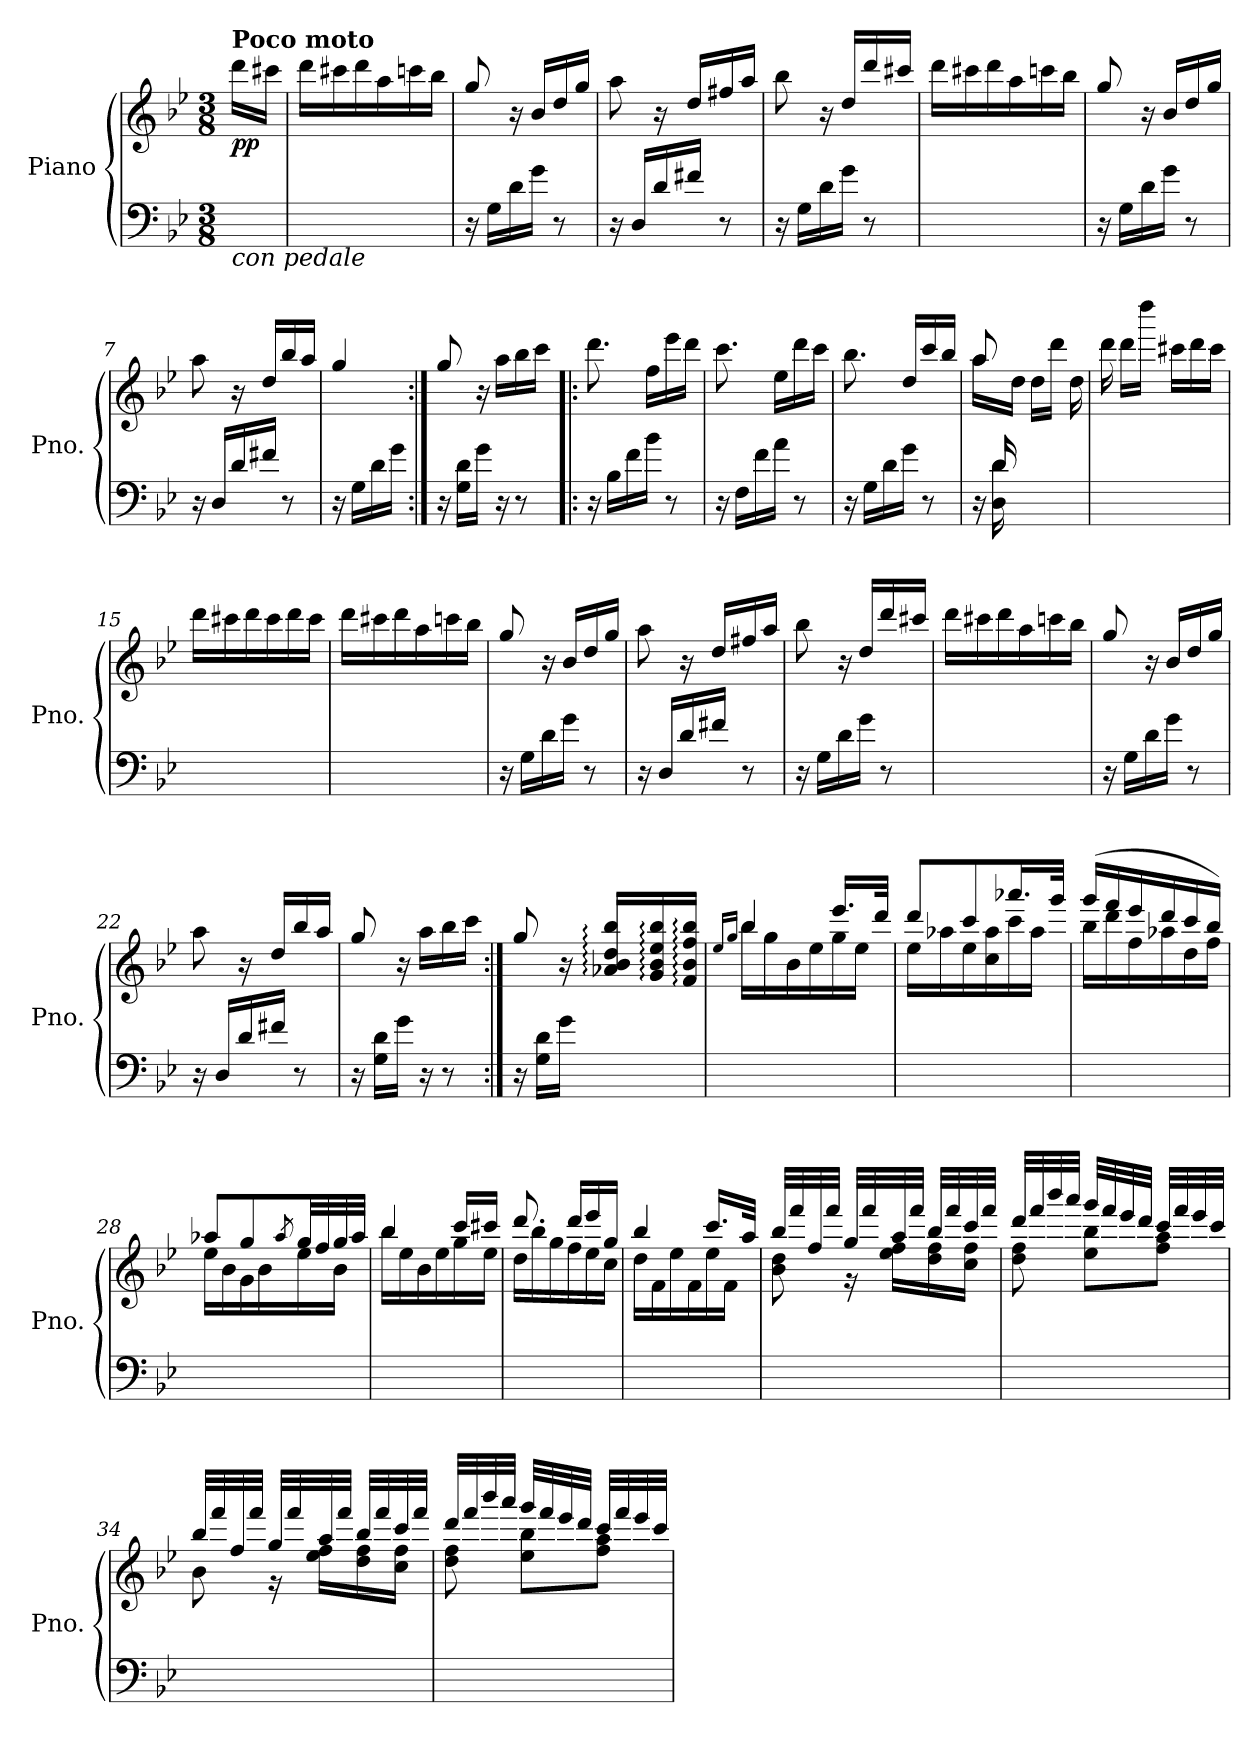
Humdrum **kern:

**kern	**kern	**dynam
*part1	*part1	*part1
*staff2	*staff1	*staff1/2
*I"Piano	*	*
*I'Pno.	*	*
*clefF4	*clefG2	*
*k[b-e-]	*k[b-e-]	*
*M3/8	*M3/8	*
=	=	=
!	!LO:TX:a:B:t=Poco moto	!
!LO:TX:b:i:t=con pedale	!	!
!	!	!LO:DY:b
8ryy	16ddd\LL	pp
.	16ccc#X\JJ	.
=1	=1	=1
4.ryy	16ddd\LL	.
.	16ccc#X\	.
.	16ddd\	.
.	16aa\	.
.	16cccn\	.
.	16bb-\JJ	.
=2	=2	=2
16r	8gg/	.
16G\LL	.	.
16d\	16r	.
16g\JJ	16b-/LL	.
8r	16dd/	.
.	16gg/JJ	.
=3	=3	=3
16r	8aa\	.
16D/LL	.	.
16d/	16r	.
16f#X/JJ	16dd/LL	.
8r	16ff#X/	.
.	16aa/JJ	.
=4	=4	=4
16r	8bb-\	.
16G\LL	.	.
16d\	16r	.
16g\JJ	16dd/LL	.
8r	16ddd/	.
.	16ccc#X/JJ	.
=5	=5	=5
4.ryy	16ddd\LL	.
.	16ccc#X\	.
.	16ddd\	.
.	16aa\	.
.	16cccn\	.
.	16bb-\JJ	.
!!LO:LB:g=z
=6	=6	=6
16r	8gg/	.
16G\LL	.	.
16d\	16r	.
16g\JJ	16b-/LL	.
8r	16dd/	.
.	16gg/JJ	.
!!LO:LB:g=z
=7	=7	=7
16r	8aa\	.
16D/LL	.	.
16d/	16r	.
16f#X/JJ	16dd/LL	.
8r	16bb-/	.
.	16aa/JJ	.
=8	=8	=8
16r	4gg/	.
16G\LL	.	.
16d\	.	.
16g\JJ	.	.
=9:|!	=9:|!	=9:|!
16r	8gg/	.
16G\ 16d\LL	.	.
16g\JJ	16r	.
16r	16aa\LL	.
8r	16bb-\	.
.	16ccc\JJ	.
=10!|:	=10!|:	=10!|:
16r	8.ddd\	.
16B-\LL	.	.
16f\	.	.
16b-\JJ	16ff\LL	.
8r	16eee-\	.
.	16ddd\JJ	.
=11	=11	=11
16r	8.ccc\	.
16F\LL	.	.
16f\	.	.
16a\JJ	16ee-\LL	.
8r	16ddd\	.
.	16ccc\JJ	.
=12	=12	=12
16r	8.bb-\	.
16G\LL	.	.
16d\	.	.
16g\JJ	16dd/LL	.
8r	16ccc/	.
.	16bb-/JJ	.
=13	=13	=13
*^	*^	*
16ryy	16r	8aa/	16aa\LL	.
16d/	16D\ 16d\	.	16ryy	.
4ryy	16ryy	16ryy	16dd\JJ	.
.	16ryy	16ryy	16dd\LL	.
.	8ryy	8ryy	16ddd\JJ	.
.	.	.	16dd\	.
*v	*v	*	*	*
!!LO:LB:g=z	!!
=14	=14	=14	=14
4.ryy	16ryy	16ddd\	.
.	16ryy	16ddd\LL	.
.	16ryy	16dddd\JJ	.
.	16ryy	16ccc#X\LL	.
.	16ryy	16ddd\	.
.	16ryy	16ccc#\JJ	.
*	*v	*v	*
!!LO:LB:g=z
=15	=15	=15
4.ryy	16ddd\LL	.
.	16ccc#X\	.
.	16ddd\	.
.	16ccc#\	.
.	16ddd\	.
.	16ccc#\JJ	.
=16	=16	=16
4.ryy	16ddd\LL	.
.	16ccc#X\	.
.	16ddd\	.
.	16aa\	.
.	16cccn\	.
.	16bb-\JJ	.
=17	=17	=17
16r	8gg/	.
16G\LL	.	.
16d\	16r	.
16g\JJ	16b-/LL	.
8r	16dd/	.
.	16gg/JJ	.
=18	=18	=18
16r	8aa\	.
16D/LL	.	.
16d/	16r	.
16f#X/JJ	16dd/LL	.
8r	16ff#X/	.
.	16aa/JJ	.
=19	=19	=19
16r	8bb-\	.
16G\LL	.	.
16d\	16r	.
16g\JJ	16dd/LL	.
8r	16ddd/	.
.	16ccc#X/JJ	.
!!LO:PB:g=z
=20	=20	=20
4.ryy	16ddd\LL	.
.	16ccc#X\	.
.	16ddd\	.
.	16aa\	.
.	16cccn\	.
.	16bb-\JJ	.
=21	=21	=21
16r	8gg/	.
16G\LL	.	.
16d\	16r	.
16g\JJ	16b-/LL	.
8r	16dd/	.
.	16gg/JJ	.
=22	=22	=22
16r	8aa\	.
16D/LL	.	.
16d/	16r	.
16f#X/JJ	16dd/LL	.
8r	16bb-/	.
.	16aa/JJ	.
=23	=23	=23
16r	8gg/	.
16G\ 16d\LL	.	.
16g\JJ	16r	.
16r	16aa\LL	.
8r	16bb-\	.
.	16ccc\JJ	.
=24:|!	=24:|!	=24:|!
16r	8gg/	.
16G\ 16d\LL	.	.
16g\JJ	16r	.
*	*MM40	*
16ryy	16a-X/: 16b-/: 16dd/: 16bb-/:LL	.
8ryy	16g/: 16b-/: 16ee-/: 16bb-/:	.
.	16f/: 16b-/: 16ff/: 16bb-/:JJ	.
!!LO:LB:g=z
=25	=25	=25
.	16qee-/LL	.
.	16qgg/JJ	.
*	*^	*
4.ryy	4bb-/	16bb-\LL	.
.	.	16gg\	.
.	.	16b-\	.
.	.	16ee-\	.
.	16.eee-/LL	16gg\	.
.	.	16ee-\JJ	.
.	32ddd/JJk	.	.
=26	=26	=26	=26
4.ryy	8ddd/L	16ee-\LL	.
.	.	16aa-X\	.
.	8ccc/	16ee-\	.
.	.	16cc\ 16aa-\	.
.	16.aaa-X/L	16ccc\	.
.	.	16aa-\JJ	.
.	32ggg/JJk	.	.
=27	=27	=27	=27
4.ryy	(>16ggg/LL	16bb-\LL	.
.	16fff/	16ddd\	.
.	16eee-/	16ff\	.
.	16ddd/	16aa-X\	.
.	16ccc/	16dd\	.
.	16bb-/JJ)	16ff\JJ	.
=28	=28	=28	=28
4.ryy	8aa-X/L	16ee-\LL	.
.	.	16b-\	.
.	8gg/	16g\	.
.	.	16b-\	.
.	8qaa-/	.	.
.	32gg/LL	16ee-\	.
.	32ff/	.	.
.	32gg/	16b-\JJ	.
.	32aa-/JJJ	.	.
=29	=29	=29	=29
4.ryy	4bb-/	16bb-\LL	.
.	.	16ee-\	.
.	.	16b-\	.
.	.	16ee-\	.
.	16ccc/LL	16gg\	.
.	16ccc#X/JJ	16ee-\JJ	.
!!LO:LB:g=z	!!
=30	=30	=30	=30
4.ryy	8.ddd/	16dd\LL	.
.	.	16bb-\	.
.	.	16gg\	.
.	16ddd/LL	16ff\	.
.	16eee-/	16ee-\	.
.	16gg/JJ	16cc\JJ	.
!!LO:LB:g=z	!!
=31	=31	=31	=31
4.ryy	4bb-/	16dd\LL	.
.	.	16f\	.
.	.	16ee-\	.
.	.	16f\	.
.	16.ccc/LL	16ee-\	.
.	.	16f\JJ	.
.	32aa/JJk	.	.
=32	=32	=32	=32
4.ryy	32bb-/LLL	8b-\ 8dd\	.
.	32fff/	.	.
.	32ff/	.	.
.	32fff/JJJ	.	.
.	32gg/LLL	16r	.
.	32fff/	.	.
.	32aa/	16ee-\ 16ff\LL	.
.	32fff/JJJ	.	.
.	32bb-/LLL	16dd\ 16ff\	.
.	32fff/	.	.
.	32ccc/	16cc\ 16ff\JJ	.
.	32fff/JJJ	.	.
=33	=33	=33	=33
4.ryy	32ddd/LLL	8dd\ 8ff\	.
.	32fff/	.	.
.	32bbb-/	.	.
.	32aaa/JJJ	.	.
.	32ggg/LLL	8ee-\ 8bb-\L	.
.	32fff/	.	.
.	32eee-/	.	.
.	32ddd/JJJ	.	.
.	32ccc/LLL	8ff\ 8aa\J	.
.	32fff/	.	.
.	32eee-/	.	.
.	32ccc/JJJ	.	.
!!LO:LB:g=z	!!
=34	=34	=34	=34
4.ryy	32bb-/LLL	8b-\	.
.	32fff/	.	.
.	32ff/	.	.
.	32fff/JJJ	.	.
.	32gg/LLL	16r	.
.	32fff/	.	.
.	32aa/	16ee-\ 16ff\LL	.
.	32fff/JJJ	.	.
.	32bb-/LLL	16dd\ 16ff\	.
.	32fff/	.	.
.	32ccc/	16cc\ 16ff\JJ	.
.	32fff/JJJ	.	.
!!LO:PB:g=z	!!
=35	=35	=35	=35
4.ryy	32ddd/LLL	8dd\ 8ff\	.
.	32fff/	.	.
.	32bbb-/	.	.
.	32aaa/JJJ	.	.
.	32ggg/LLL	8ee-\ 8bb-\L	.
.	32fff/	.	.
.	32eee-/	.	.
.	32ddd/JJJ	.	.
.	32ccc/LLL	8ff\ 8aa\J	.
.	32fff/	.	.
.	32eee-/	.	.
.	32ccc/JJJ	.	.
*	*v	*v	*
=	=	=
*-	*-	*-
